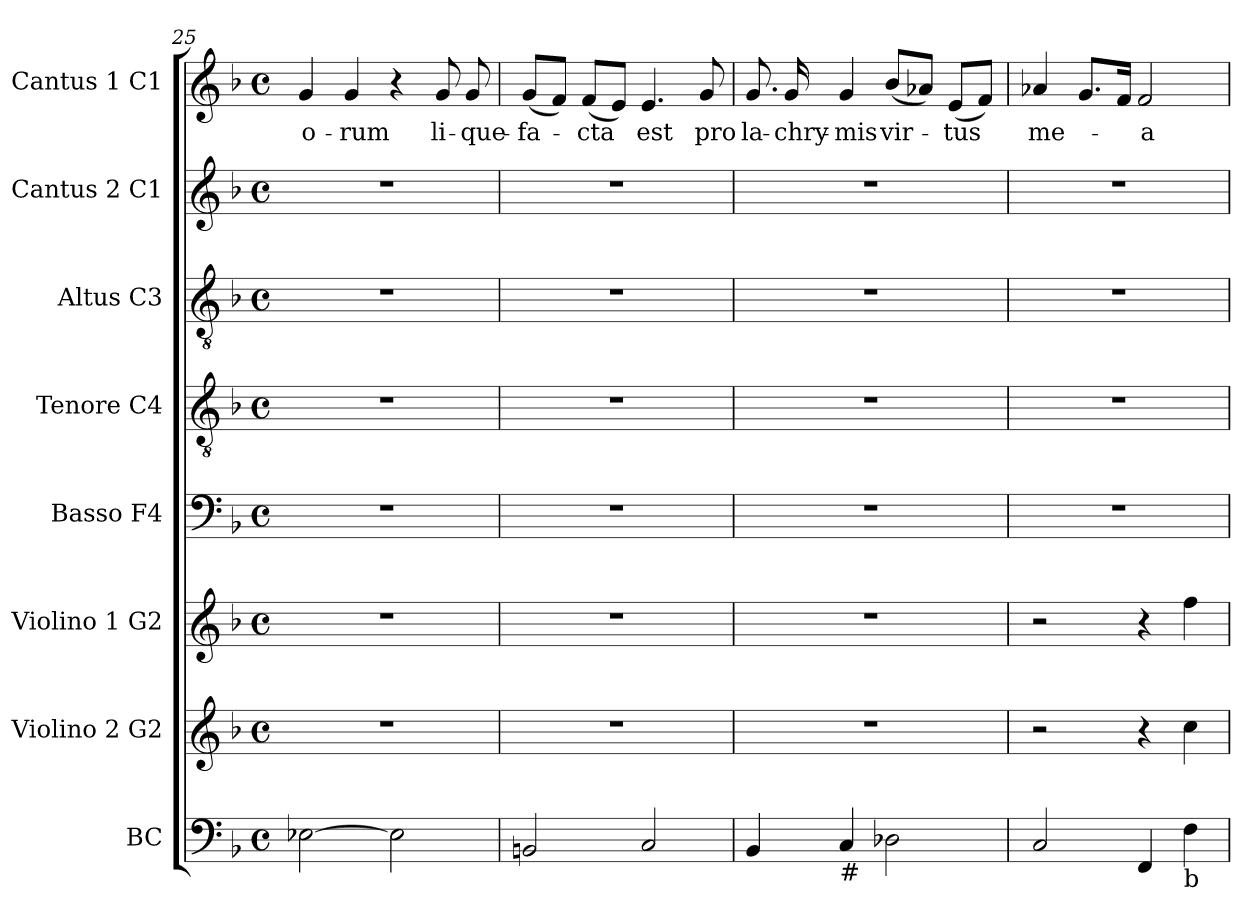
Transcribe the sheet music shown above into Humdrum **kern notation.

**kern	**kern	**kern	**kern	**kern	**kern	**kern	**kern	**text
*part8	*part7	*part6	*part5	*part4	*part3	*part2	*part1	*part1
*staff8	*staff7	*staff6	*staff5	*staff4	*staff3	*staff2	*staff1	*staff1
*I"BC	*I"Violino 2  G2	*I"Violino 1  G2	*I"Basso  F4	*I"Tenore  C4	*I"Altus  C3	*I"Cantus 2  C1	*I"Cantus 1  C1	*
*I'BC	*I'Vl2	*I'Vl1	*I'B	*I'T	*I'A	*I'C2	*I'C1	*
*clefF4	*clefG2	*clefG2	*clefF4	*clefGv2	*clefGv2	*clefG2	*clefG2	*
*k[b-]	*k[b-]	*k[b-]	*k[b-]	*k[b-]	*k[b-]	*k[b-]	*k[b-]	*
*F:	*F:	*F:	*F:	*F:	*F:	*F:	*F:	*
*M4/4	*M4/4	*M4/4	*M4/4	*M4/4	*M4/4	*M4/4	*M4/4	*
*met(c)	*met(c)	*met(c)	*met(c)	*met(c)	*met(c)	*met(c)	*met(c)	*
=25	=25	=25	=25	=25	=25	=25	=25	=25
!	!	!	!	!	!	!	!	!LO:LY:b:cj
[>2E-X\	1r	1r	1r	1r	1r	1r	4g/	-o-
!	!	!	!	!	!	!	!	!LO:LY:b:cj
.	.	.	.	.	.	.	4g/	-rum
2E-\]	.	.	.	.	.	.	4r	.
!	!	!	!	!	!	!	!	!LO:LY:b:cj
.	.	.	.	.	.	.	8g/	li-
!	!	!	!	!	!	!	!	!LO:LY:b:cj
.	.	.	.	.	.	.	8g/	-que-
=26	=26	=26	=26	=26	=26	=26	=26	=26
!	!	!	!	!	!	!	!	!LO:LY:b:cj
2BBn/	1r	1r	1r	1r	1r	1r	(<8g/L	-fa-
.	.	.	.	.	.	.	8f/J)	.
!	!	!	!	!	!	!	!	!LO:LY:b:cj
.	.	.	.	.	.	.	(<8f/L	-cta
.	.	.	.	.	.	.	8e/J)	.
!	!	!	!	!	!	!	!	!LO:LY:b:cj
2C/	.	.	.	.	.	.	4.e/	est
!	!	!	!	!	!	!	!	!LO:LY:b:cj
.	.	.	.	.	.	.	8g/	pro
=27	=27	=27	=27	=27	=27	=27	=27	=27
!	!	!	!	!	!	!	!	!LO:LY:b:cj
4BB-</	1r	1r	1r	1r	1r	1r	8.g/	la-
!	!	!	!	!	!	!	!	!LO:LY:b:cj
.	.	.	.	.	.	.	16g/	-chry-
!LO:TX:b:t=#	!	!	!	!	!	!	!	!
!	!	!	!	!	!	!	!	!LO:LY:b:rj
4C/	.	.	.	.	.	.	4g/	-mis
!	!	!	!	!	!	!	!	!LO:LY:b
2D-X<\	.	.	.	.	.	.	(<8b-/L	vir-
.	.	.	.	.	.	.	8a-X/J)	.
!	!	!	!	!	!	!	!	!LO:LY:b:cj
.	.	.	.	.	.	.	(<8e/L	-tus
.	.	.	.	.	.	.	8f/J)	.
!!LO:LB:g=z
=28	=28	=28	=28	=28	=28	=28	=28	=28
!	!	!	!	!	!	!	!	!LO:LY:b:cj
2C/	2r	2r	1r	1r	1r	1r	4a-X>/	me-
.	.	.	.	.	.	.	8.g>/L	.
.	.	.	.	.	.	.	16f/J	.
!	!	!	!	!	!	!	!	!LO:LY:b:cj
4FF/	4r	4r	.	.	.	.	2f/	-a
!LO:TX:b:t=b	!	!	!	!	!	!	!	!
4F\	4cc\	4ff\	.	.	.	.	.	.
=	=	=	=	=	=	=	=	=
*-	*-	*-	*-	*-	*-	*-	*-	*-
